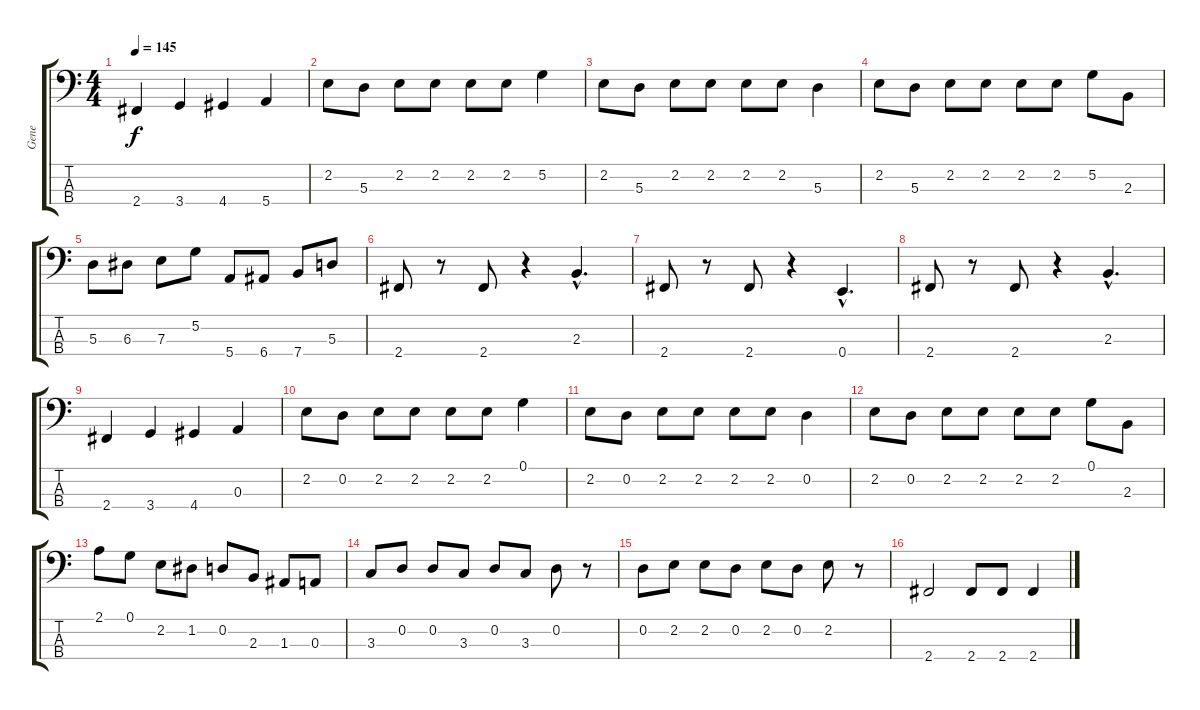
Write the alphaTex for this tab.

\track ("Gene" "Gene") {instrument electricbasspick}
\staff {score tabs}
\tuning (G2 D2 A1 E1) {hide}
\ts (4 4)
\tempo 145
\clef f4
\ks c
2.4.4{dy f} 3.4.4 4.4.4 5.4.4 |
2.2.8 5.3.8 2.2.8 2.2.8 2.2.8 2.2.8 5.2.4 |
2.2.8 5.3.8 2.2.8 2.2.8 2.2.8 2.2.8 5.3.4 |
2.2.8 5.3.8 2.2.8 2.2.8 2.2.8 2.2.8 5.2.8 2.3.8 |
5.3.8 6.3.8 7.3.8 5.2.8 5.4.8 6.4.8 7.4.8 5.3.8 |
2.4.8 r.8 2.4.8 r.4 2.3{hac}.4{d} |
2.4.8 r.8 2.4.8 r.4 0.4{hac}.4{d} |
2.4.8 r.8 2.4.8 r.4 2.3{hac}.4{d} |
2.4.4 3.4.4 4.4.4 0.3.4 |
2.2.8 0.2.8 2.2.8 2.2.8 2.2.8 2.2.8 0.1.4 |
2.2.8 0.2.8 2.2.8 2.2.8 2.2.8 2.2.8 0.2.4 |
2.2.8 0.2.8 2.2.8 2.2.8 2.2.8 2.2.8 0.1.8 2.3.8 |
2.1.8 0.1.8 2.2.8 1.2.8 0.2.8 2.3.8 1.3.8 0.3.8 |
3.3.8 0.2.8 0.2.8 3.3.8 0.2.8 3.3.8 0.2.8 r.8 |
0.2.8 2.2.8 2.2.8 0.2.8 2.2.8 0.2.8 2.2.8 r.8 |
2.4.2 2.4.8 2.4.8 2.4.4
